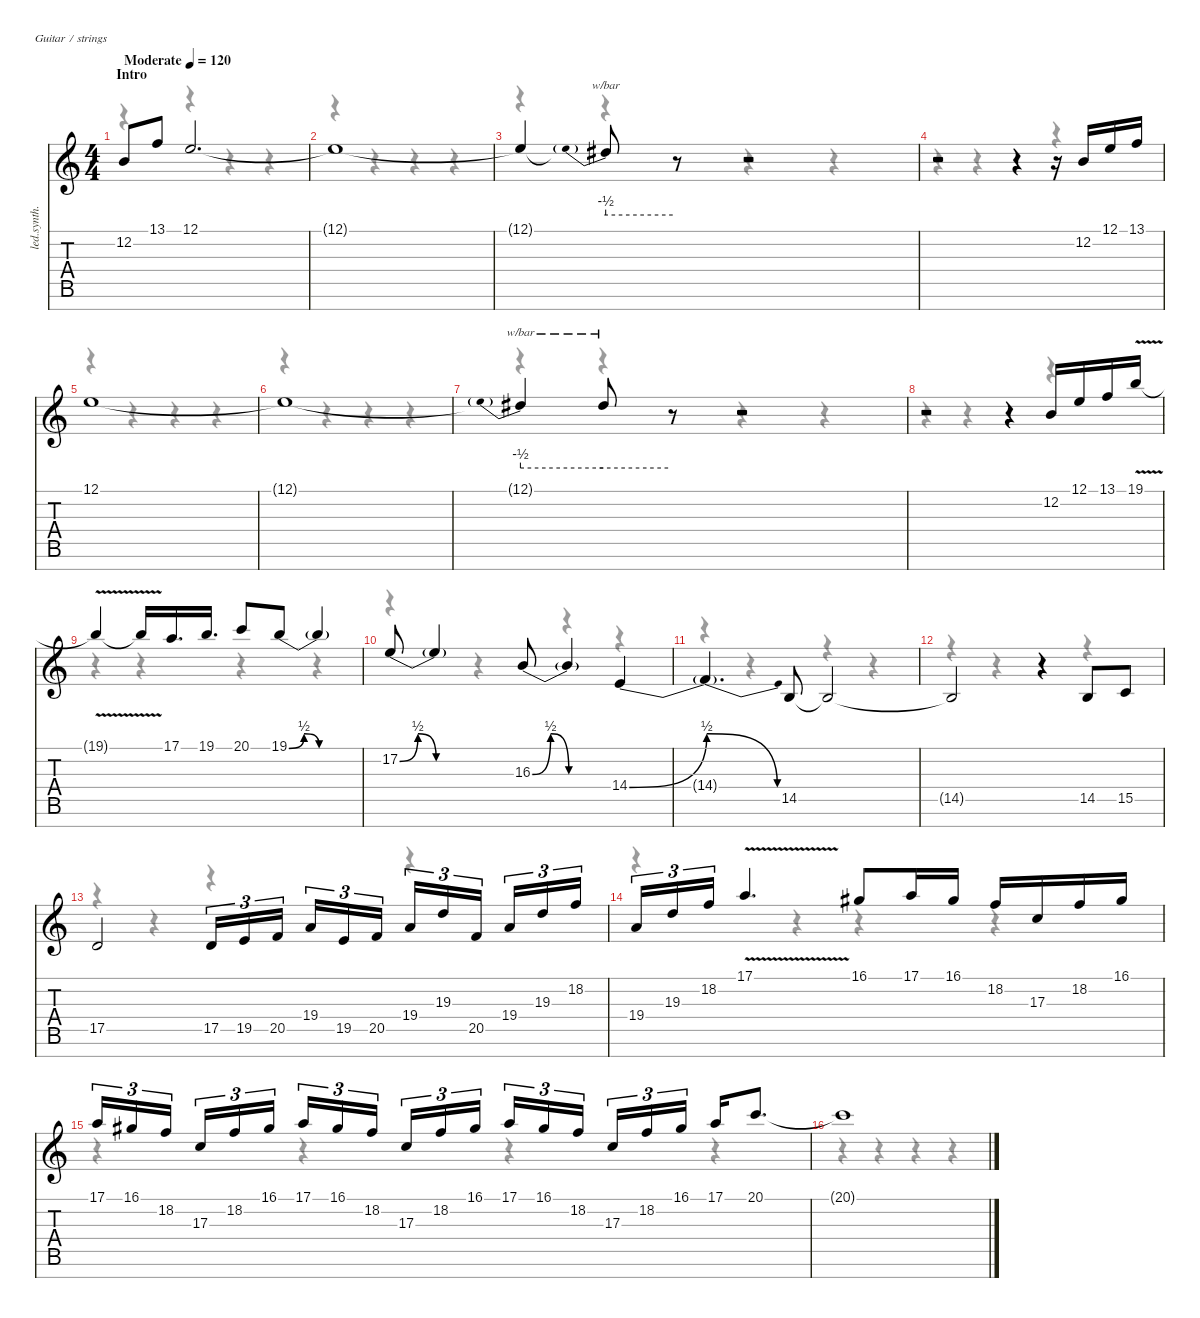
\defaultSystemsLayout 4
\hideDynamics
\bracketExtendMode nobrackets
\track ("Keys 2" "led.synth.") {instrument lead1square}
\staff {score tabs}
\tuning (E4 B3 G3 D3 A2 E2 B1)
\voice
\ts (4 4)
\beaming (8 2 2 2 2)
\section ("" "Intro")
\tempo (120 "Moderate")
\clef g2
\ks c
12.2.8{dy f instrument lead1square} 13.1.8 12.1.2{d} |
12.1{t}.1 |
12.1{t}.4 12.1{t}.8{tbe (predive default 0 -2 60 -2)} r.8 r.2 |
r.2 r.4 r.16 12.2.16 12.1.16 13.1.16 |
12.1.1 |
12.1{t}.1 |
12.1{t}.4{tbe (predive default 0 -2 60 -2)} 12.1{t}.8{tbe (hold default 0 -2 60 -2)} r.8 r.2 |
r.2 r.4 12.2.16 12.1.16 13.1.16 19.1{v}.16 |
19.1{v t}.4 19.1{v t}.16 17.1.16{d} 19.1.16{d} 20.1.8 19.1{be (bendrelease 0 0 30 2 30 2 60 0)}.8 19.1{be (hold 0 0 60 0) t}.4 |
17.2{be (bendrelease 0 0 30 2 30 2 60 0)}.8 17.2{be (hold 0 0 60 0) t}.4 16.3{be (bendrelease 0 0 30 2 30 2 60 0)}.8 16.3{be (hold 0 0 60 0) t}.4 14.4{be (bend 0 0 60 2)}.4 |
14.4{be (release 0 2 60 0) t}.4{d} 14.5.8 14.5{t}.2 |
14.5{t}.2 r.4 14.5.8 15.5.8 |
17.5.2 17.5.16{tu (3 2)} 19.5.16{tu (3 2)} 20.5.16{tu (3 2)} 19.4.16{tu (3 2)} 19.5.16{tu (3 2)} 20.5.16{tu (3 2)} 19.4.16{tu (3 2)} 19.3.16{tu (3 2)} 20.5.16{tu (3 2)} 19.4.16{tu (3 2)} 19.3.16{tu (3 2)} 18.2.16{tu (3 2)} |
19.4.16{tu (3 2)} 19.3.16{tu (3 2)} 18.2.16{tu (3 2)} 17.1{v}.4{d} 16.1{acc #}.8 17.1.16 16.1{acc #}.16 18.2.16 17.3.16 18.2.16 16.1{acc #}.16 |
17.1.16{tu (3 2)} 16.1{acc #}.16{tu (3 2)} 18.2.16{tu (3 2)} 17.3.16{tu (3 2)} 18.2.16{tu (3 2)} 16.1{acc #}.16{tu (3 2)} 17.1.16{tu (3 2)} 16.1{acc #}.16{tu (3 2)} 18.2.16{tu (3 2)} 17.3.16{tu (3 2)} 18.2.16{tu (3 2)} 16.1{acc #}.16{tu (3 2)} 17.1.16{tu (3 2)} 16.1{acc #}.16{tu (3 2)} 18.2.16{tu (3 2)} 17.3.16{tu (3 2)} 18.2.16{tu (3 2)} 16.1{acc #}.16{tu (3 2)} 17.1.16 20.1.8{d} |
20.1{t}.1
\voice
\clef g2
\ottava regular
\simile none
\ks c
r.4{dy mf} r.4 r.4 r.4 |
r.4 r.4 r.4 r.4 |
r.4 r.4 r.4 r.4 |
r.4 r.4 r.4 r.4 |
r.4 r.4 r.4 r.4 |
r.4 r.4 r.4 r.4 |
r.4 r.4 r.4 r.4 |
r.4 r.4 r.4 r.4 |
r.4 r.4 r.4 r.4 |
r.4 r.4 r.4 r.4 |
r.4 r.4 r.4 r.4 |
r.4 r.4 r.4 r.4 |
r.4 r.4 r.4 r.4 |
r.4 r.4 r.4 r.4 |
r.4 r.4 r.4 r.4 |
r.4 r.4 r.4 r.4
